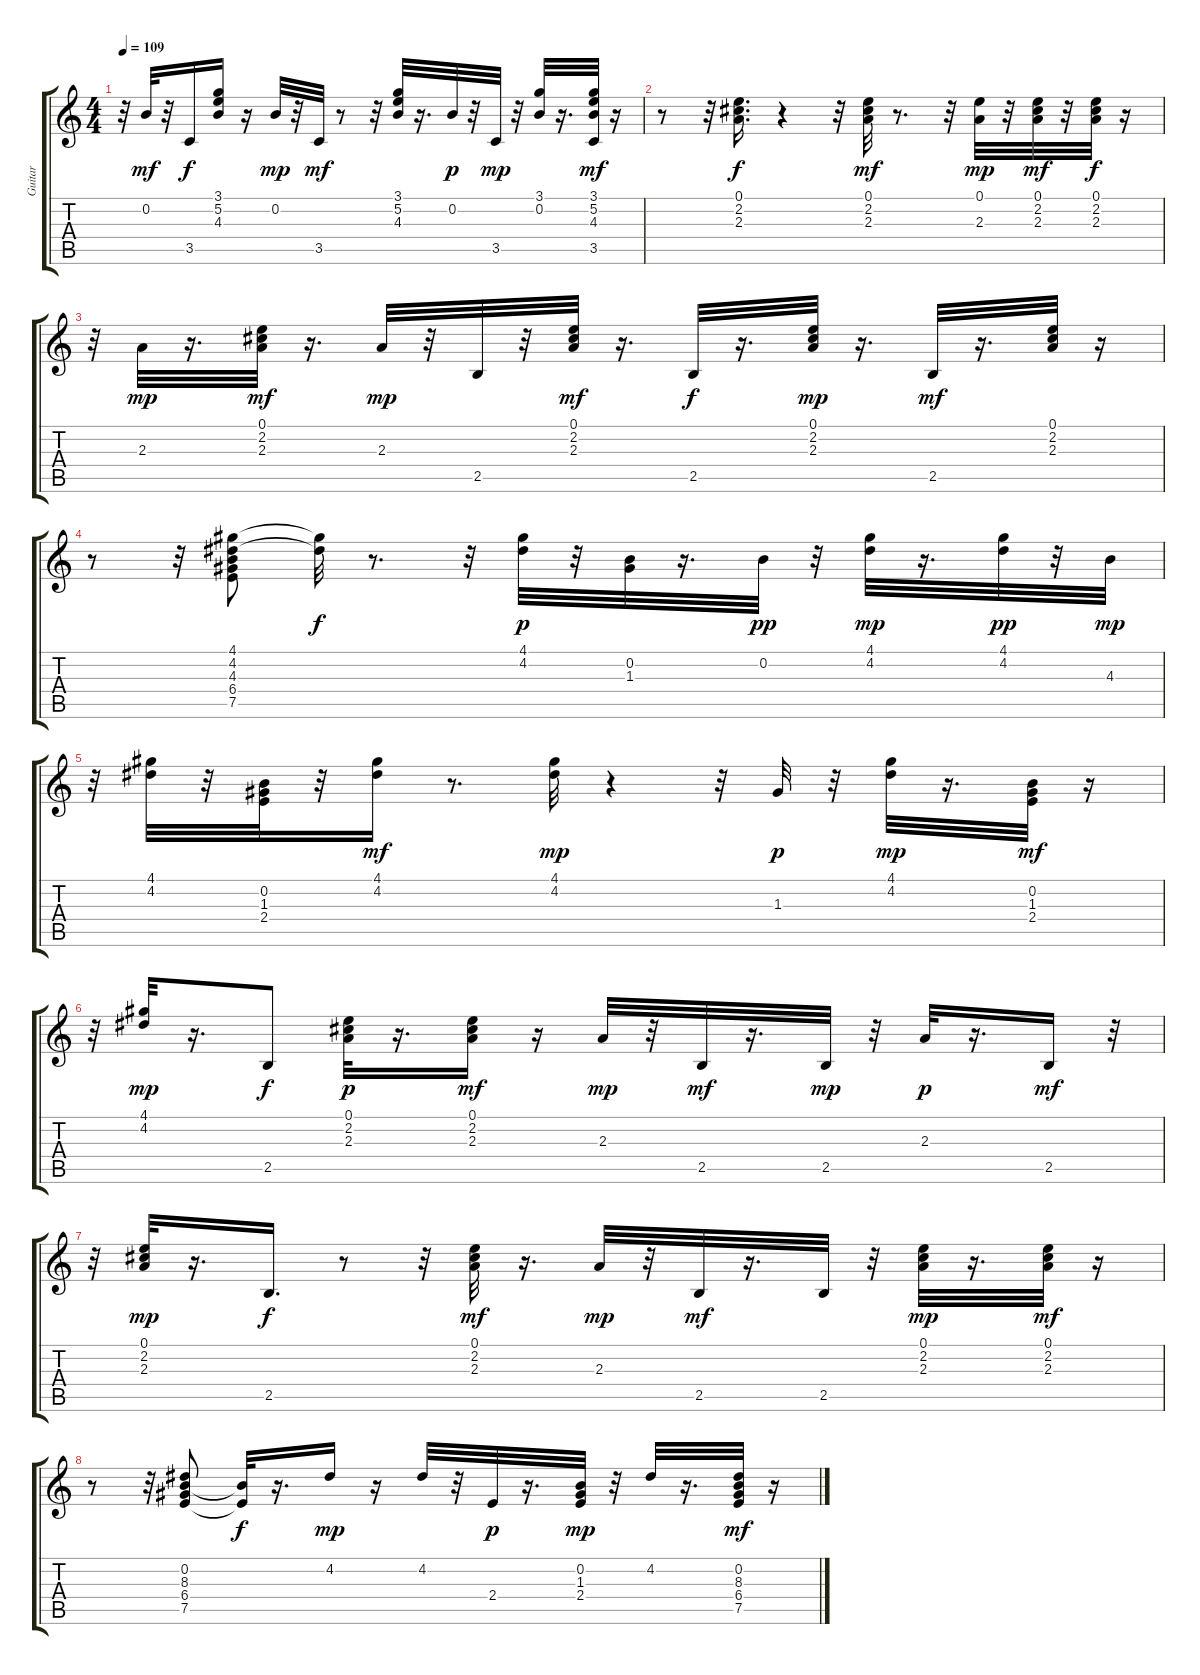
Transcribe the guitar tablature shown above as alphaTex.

\track ("Guitar" "Guitar") {instrument electricguitarjazz}
\staff {score tabs}
\tuning (E4 B3 G3 D3 A2 E2) {hide}
\ts (4 4)
\tempo 109
\clef g2
\ks c
r.32{dy p} 0.2.32{dy mf} r.32 3.5.16{dy f} (3.1 5.2 4.3).16 r.16 0.2.32{dy mp} r.32 3.5.32{dy mf} r.8 r.32 (3.1 5.2 4.3).32 r.16{d} 0.2.32{dy p} r.32 3.5.32{dy mp} r.32 (3.1 0.2).32 r.16{d} (3.1 5.2 4.3 3.5).32{dy mf} r.16 |
r.8 r.32 (0.1 2.2 2.3).16{d dy f} r.4 r.32 (0.1 2.2 2.3).32{dy mf} r.8{d} r.32 (0.1 2.3).32{dy mp} r.32 (0.1 2.2 2.3).32{dy mf} r.32 (0.1 2.2 2.3).32{dy f} r.16 |
r.32 2.3.32{dy mp} r.16{d} (0.1 2.2 2.3).32{dy mf} r.16{d} 2.3.32{dy mp} r.32 2.5.32 r.32 (0.1 2.2 2.3).32{dy mf} r.16{d} 2.5.32{dy f} r.16{d} (0.1 2.2 2.3).32{dy mp} r.16{d} 2.5.32{dy mf} r.16{d} (0.1 2.2 2.3).32 r.16 |
r.8 r.32 (4.1 4.2 4.3 6.4 7.5).8 (4.1{t} 4.2{t}).32{dy f} r.8{d} r.32 (4.1 4.2).32{dy p} r.32 (0.2 1.3).32 r.16{d} 0.2.32{dy pp} r.32 (4.1 4.2).32{dy mp} r.16{d} (4.1 4.2).32{dy pp} r.32 4.3.32{dy mp} |
r.32 (4.1 4.2).32 r.32 (0.2 1.3 2.4).32 r.32 (4.1 4.2).16{dy mf} r.8{d} (4.1 4.2).32{dy mp} r.4 r.32 1.3.32{dy p} r.32 (4.1 4.2).32{dy mp} r.16{d} (0.2 1.3 2.4).32{dy mf} r.16 |
r.32 (4.1 4.2).32{dy mp} r.16{d} 2.5.8{dy f} (0.1 2.2 2.3).32{dy p} r.16{d} (0.1 2.2 2.3).16{dy mf} r.16 2.3.32{dy mp} r.32 2.5.32{dy mf} r.16{d} 2.5.32{dy mp} r.32 2.3.32{dy p} r.16{d} 2.5.16{dy mf} r.32 |
r.32 (0.1 2.2 2.3).32{dy mp} r.16{d} 2.5.16{d dy f} r.8 r.32 (0.1 2.2 2.3).32{dy mf} r.16{d} 2.3.32{dy mp} r.32 2.5.32{dy mf} r.16{d} 2.5.32 r.32 (0.1 2.2 2.3).32{dy mp} r.16{d} (0.1 2.2 2.3).32{dy mf} r.16 |
r.8 r.32 (0.2 8.3 6.4 7.5).8 (0.2{t} 7.5{t}).32{dy f} r.16{d} 4.2.16{dy mp} r.16 4.2.32 r.32 2.4.32{dy p} r.16{d} (0.2 1.3 2.4).32{dy mp} r.32 4.2.32 r.16{d} (0.2 8.3 6.4 7.5).32{dy mf} r.16
